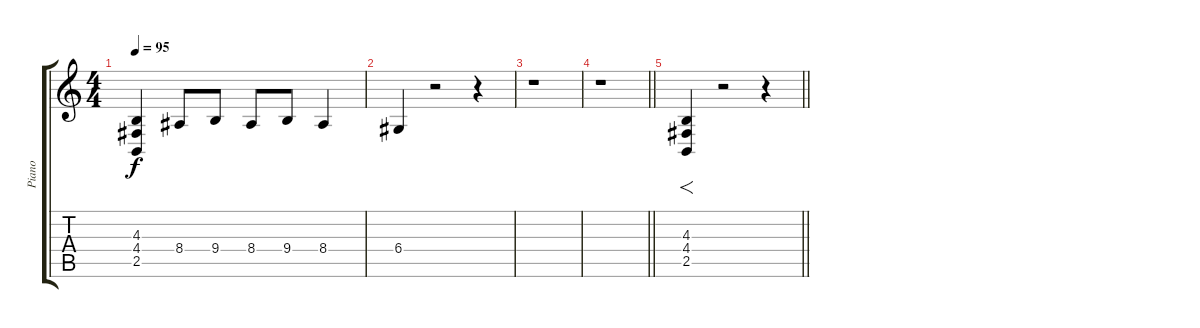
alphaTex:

\track ("Piano" "Piano") {instrument acousticgrandpiano}
\staff {score tabs}
\tuning (E4 B3 G3 D3 A2 E2) {hide}
\ts (4 4)
\tempo 95
\clef g2
\ks c
(4.3 4.4 2.5).4{dy f} 8.4.8 9.4.8 8.4.8 9.4.8 8.4.4 |
6.4.4 r.2 r.4 |
r.1 |
\barLineRight lightlight
r.1 |
\barLineRight lightlight
(4.3 4.4 2.5).4{f} r.2 r.4
